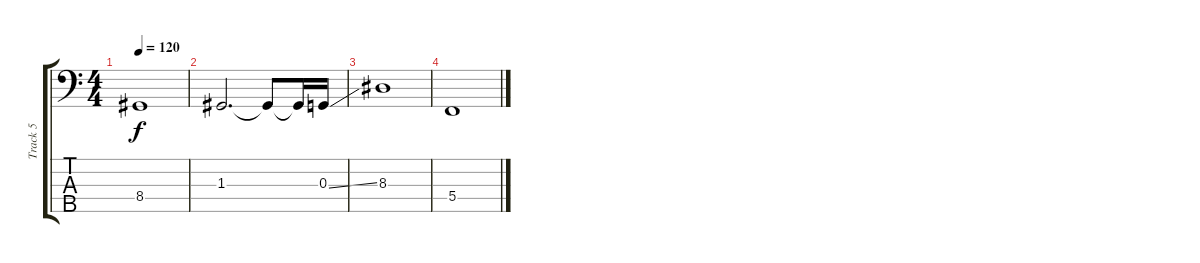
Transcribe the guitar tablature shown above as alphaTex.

\track ("Track 5" "Track 5") {instrument electricbasspick}
\staff {score tabs}
\tuning (F2 C2 G1 C1 A0) {hide}
\ts (4 4)
\tempo 120
\clef f4
\ks c
8.4.1{dy f} |
1.3.2{d} 1.3{t}.8 1.3{t}.16 0.3{ss}.16 |
8.3.1 |
5.4.1
